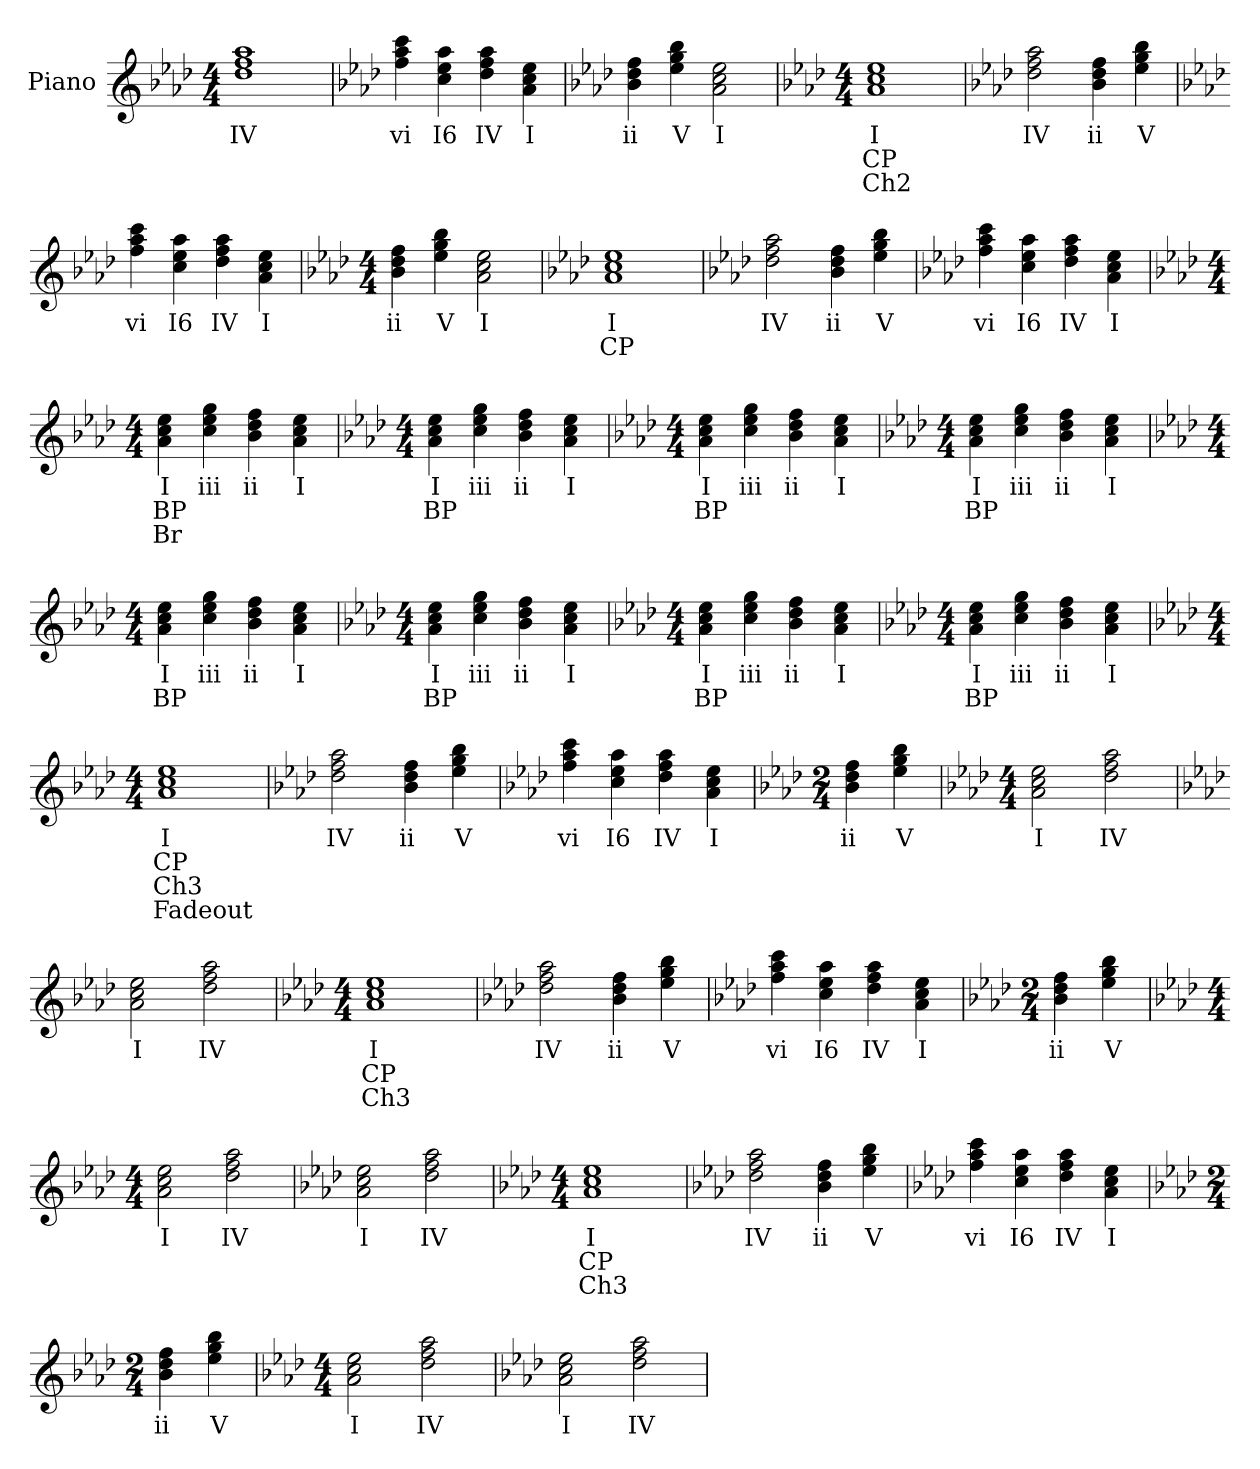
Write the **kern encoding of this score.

**kern	**text	**text	**text	**text
*part1	*part1	*part1	*part1	*part1
*staff1	*staff1	*staff1	*staff1	*staff1
*I"Piano	*	*	*	*
*I'Pno	*	*	*	*
*k[b-e-a-d-]	*	*	*	*
*A-:	*	*	*	*
*M4/4	*	*	*	*
=	=	=	=	=
1dd- 1ff 1aa-	IV	.	.	.
=	=	=	=	=
*k[b-e-a-d-]	*	*	*	*
*A-:	*	*	*	*
4ff 4aa- 4ccc	vi	.	.	.
4cc 4ee- 4aa-	I6	.	.	.
4dd- 4ff 4aa-	IV	.	.	.
4a- 4cc 4ee-	I	.	.	.
=	=	=	=	=
*k[b-e-a-d-]	*	*	*	*
*A-:	*	*	*	*
4b- 4dd- 4ff	ii	.	.	.
4ee- 4gg 4bb-	V	.	.	.
2a- 2cc 2ee-	I	.	.	.
=	=	=	=	=
*k[b-e-a-d-]	*	*	*	*
*A-:	*	*	*	*
*M4/4	*	*	*	*
1a- 1cc 1ee-	I	CP	Ch2	.
=	=	=	=	=
*k[b-e-a-d-]	*	*	*	*
*A-:	*	*	*	*
2dd- 2ff 2aa-	IV	.	.	.
4b- 4dd- 4ff	ii	.	.	.
4ee- 4gg 4bb-	V	.	.	.
=	=	=	=	=
*k[b-e-a-d-]	*	*	*	*
*A-:	*	*	*	*
4ff 4aa- 4ccc	vi	.	.	.
4cc 4ee- 4aa-	I6	.	.	.
4dd- 4ff 4aa-	IV	.	.	.
4a- 4cc 4ee-	I	.	.	.
=	=	=	=	=
*k[b-e-a-d-]	*	*	*	*
*A-:	*	*	*	*
*M4/4	*	*	*	*
4b- 4dd- 4ff	ii	.	.	.
4ee- 4gg 4bb-	V	.	.	.
2a- 2cc 2ee-	I	.	.	.
=	=	=	=	=
*k[b-e-a-d-]	*	*	*	*
*A-:	*	*	*	*
1a- 1cc 1ee-	I	CP	.	.
=	=	=	=	=
*k[b-e-a-d-]	*	*	*	*
*A-:	*	*	*	*
2dd- 2ff 2aa-	IV	.	.	.
4b- 4dd- 4ff	ii	.	.	.
4ee- 4gg 4bb-	V	.	.	.
=	=	=	=	=
*k[b-e-a-d-]	*	*	*	*
*A-:	*	*	*	*
4ff 4aa- 4ccc	vi	.	.	.
4cc 4ee- 4aa-	I6	.	.	.
4dd- 4ff 4aa-	IV	.	.	.
4a- 4cc 4ee-	I	.	.	.
=	=	=	=	=
*k[b-e-a-d-]	*	*	*	*
*A-:	*	*	*	*
*M4/4	*	*	*	*
4a- 4cc 4ee-	I	BP	Br	.
4cc 4ee- 4gg	iii	.	.	.
4b- 4dd- 4ff	ii	.	.	.
4a- 4cc 4ee-	I	.	.	.
=	=	=	=	=
*k[b-e-a-d-]	*	*	*	*
*A-:	*	*	*	*
*M4/4	*	*	*	*
4a- 4cc 4ee-	I	BP	.	.
4cc 4ee- 4gg	iii	.	.	.
4b- 4dd- 4ff	ii	.	.	.
4a- 4cc 4ee-	I	.	.	.
=	=	=	=	=
*k[b-e-a-d-]	*	*	*	*
*A-:	*	*	*	*
*M4/4	*	*	*	*
4a- 4cc 4ee-	I	BP	.	.
4cc 4ee- 4gg	iii	.	.	.
4b- 4dd- 4ff	ii	.	.	.
4a- 4cc 4ee-	I	.	.	.
=	=	=	=	=
*k[b-e-a-d-]	*	*	*	*
*A-:	*	*	*	*
*M4/4	*	*	*	*
4a- 4cc 4ee-	I	BP	.	.
4cc 4ee- 4gg	iii	.	.	.
4b- 4dd- 4ff	ii	.	.	.
4a- 4cc 4ee-	I	.	.	.
=	=	=	=	=
*k[b-e-a-d-]	*	*	*	*
*A-:	*	*	*	*
*M4/4	*	*	*	*
4a- 4cc 4ee-	I	BP	.	.
4cc 4ee- 4gg	iii	.	.	.
4b- 4dd- 4ff	ii	.	.	.
4a- 4cc 4ee-	I	.	.	.
=	=	=	=	=
*k[b-e-a-d-]	*	*	*	*
*A-:	*	*	*	*
*M4/4	*	*	*	*
4a- 4cc 4ee-	I	BP	.	.
4cc 4ee- 4gg	iii	.	.	.
4b- 4dd- 4ff	ii	.	.	.
4a- 4cc 4ee-	I	.	.	.
=	=	=	=	=
*k[b-e-a-d-]	*	*	*	*
*A-:	*	*	*	*
*M4/4	*	*	*	*
4a- 4cc 4ee-	I	BP	.	.
4cc 4ee- 4gg	iii	.	.	.
4b- 4dd- 4ff	ii	.	.	.
4a- 4cc 4ee-	I	.	.	.
=	=	=	=	=
*k[b-e-a-d-]	*	*	*	*
*A-:	*	*	*	*
*M4/4	*	*	*	*
4a- 4cc 4ee-	I	BP	.	.
4cc 4ee- 4gg	iii	.	.	.
4b- 4dd- 4ff	ii	.	.	.
4a- 4cc 4ee-	I	.	.	.
=	=	=	=	=
*k[b-e-a-d-]	*	*	*	*
*A-:	*	*	*	*
*M4/4	*	*	*	*
1a- 1cc 1ee-	I	CP	Ch3	Fadeout
=	=	=	=	=
*k[b-e-a-d-]	*	*	*	*
*A-:	*	*	*	*
2dd- 2ff 2aa-	IV	.	.	.
4b- 4dd- 4ff	ii	.	.	.
4ee- 4gg 4bb-	V	.	.	.
=	=	=	=	=
*k[b-e-a-d-]	*	*	*	*
*A-:	*	*	*	*
4ff 4aa- 4ccc	vi	.	.	.
4cc 4ee- 4aa-	I6	.	.	.
4dd- 4ff 4aa-	IV	.	.	.
4a- 4cc 4ee-	I	.	.	.
=	=	=	=	=
*k[b-e-a-d-]	*	*	*	*
*A-:	*	*	*	*
*M2/4	*	*	*	*
4b- 4dd- 4ff	ii	.	.	.
4ee- 4gg 4bb-	V	.	.	.
=	=	=	=	=
*k[b-e-a-d-]	*	*	*	*
*A-:	*	*	*	*
*M4/4	*	*	*	*
2a- 2cc 2ee-	I	.	.	.
2dd- 2ff 2aa-	IV	.	.	.
=	=	=	=	=
*k[b-e-a-d-]	*	*	*	*
*A-:	*	*	*	*
2a- 2cc 2ee-	I	.	.	.
2dd- 2ff 2aa-	IV	.	.	.
=	=	=	=	=
*k[b-e-a-d-]	*	*	*	*
*A-:	*	*	*	*
*M4/4	*	*	*	*
1a- 1cc 1ee-	I	CP	Ch3	.
=	=	=	=	=
*k[b-e-a-d-]	*	*	*	*
*A-:	*	*	*	*
2dd- 2ff 2aa-	IV	.	.	.
4b- 4dd- 4ff	ii	.	.	.
4ee- 4gg 4bb-	V	.	.	.
=	=	=	=	=
*k[b-e-a-d-]	*	*	*	*
*A-:	*	*	*	*
4ff 4aa- 4ccc	vi	.	.	.
4cc 4ee- 4aa-	I6	.	.	.
4dd- 4ff 4aa-	IV	.	.	.
4a- 4cc 4ee-	I	.	.	.
=	=	=	=	=
*k[b-e-a-d-]	*	*	*	*
*A-:	*	*	*	*
*M2/4	*	*	*	*
4b- 4dd- 4ff	ii	.	.	.
4ee- 4gg 4bb-	V	.	.	.
=	=	=	=	=
*k[b-e-a-d-]	*	*	*	*
*A-:	*	*	*	*
*M4/4	*	*	*	*
2a- 2cc 2ee-	I	.	.	.
2dd- 2ff 2aa-	IV	.	.	.
=	=	=	=	=
*k[b-e-a-d-]	*	*	*	*
*A-:	*	*	*	*
2a- 2cc 2ee-	I	.	.	.
2dd- 2ff 2aa-	IV	.	.	.
=	=	=	=	=
*k[b-e-a-d-]	*	*	*	*
*A-:	*	*	*	*
*M4/4	*	*	*	*
1a- 1cc 1ee-	I	CP	Ch3	.
=	=	=	=	=
*k[b-e-a-d-]	*	*	*	*
*A-:	*	*	*	*
2dd- 2ff 2aa-	IV	.	.	.
4b- 4dd- 4ff	ii	.	.	.
4ee- 4gg 4bb-	V	.	.	.
=	=	=	=	=
*k[b-e-a-d-]	*	*	*	*
*A-:	*	*	*	*
4ff 4aa- 4ccc	vi	.	.	.
4cc 4ee- 4aa-	I6	.	.	.
4dd- 4ff 4aa-	IV	.	.	.
4a- 4cc 4ee-	I	.	.	.
=	=	=	=	=
*k[b-e-a-d-]	*	*	*	*
*A-:	*	*	*	*
*M2/4	*	*	*	*
4b- 4dd- 4ff	ii	.	.	.
4ee- 4gg 4bb-	V	.	.	.
=	=	=	=	=
*k[b-e-a-d-]	*	*	*	*
*A-:	*	*	*	*
*M4/4	*	*	*	*
2a- 2cc 2ee-	I	.	.	.
2dd- 2ff 2aa-	IV	.	.	.
=	=	=	=	=
*k[b-e-a-d-]	*	*	*	*
*A-:	*	*	*	*
2a- 2cc 2ee-	I	.	.	.
2dd- 2ff 2aa-	IV	.	.	.
=	=	=	=	=
*-	*-	*-	*-	*-
